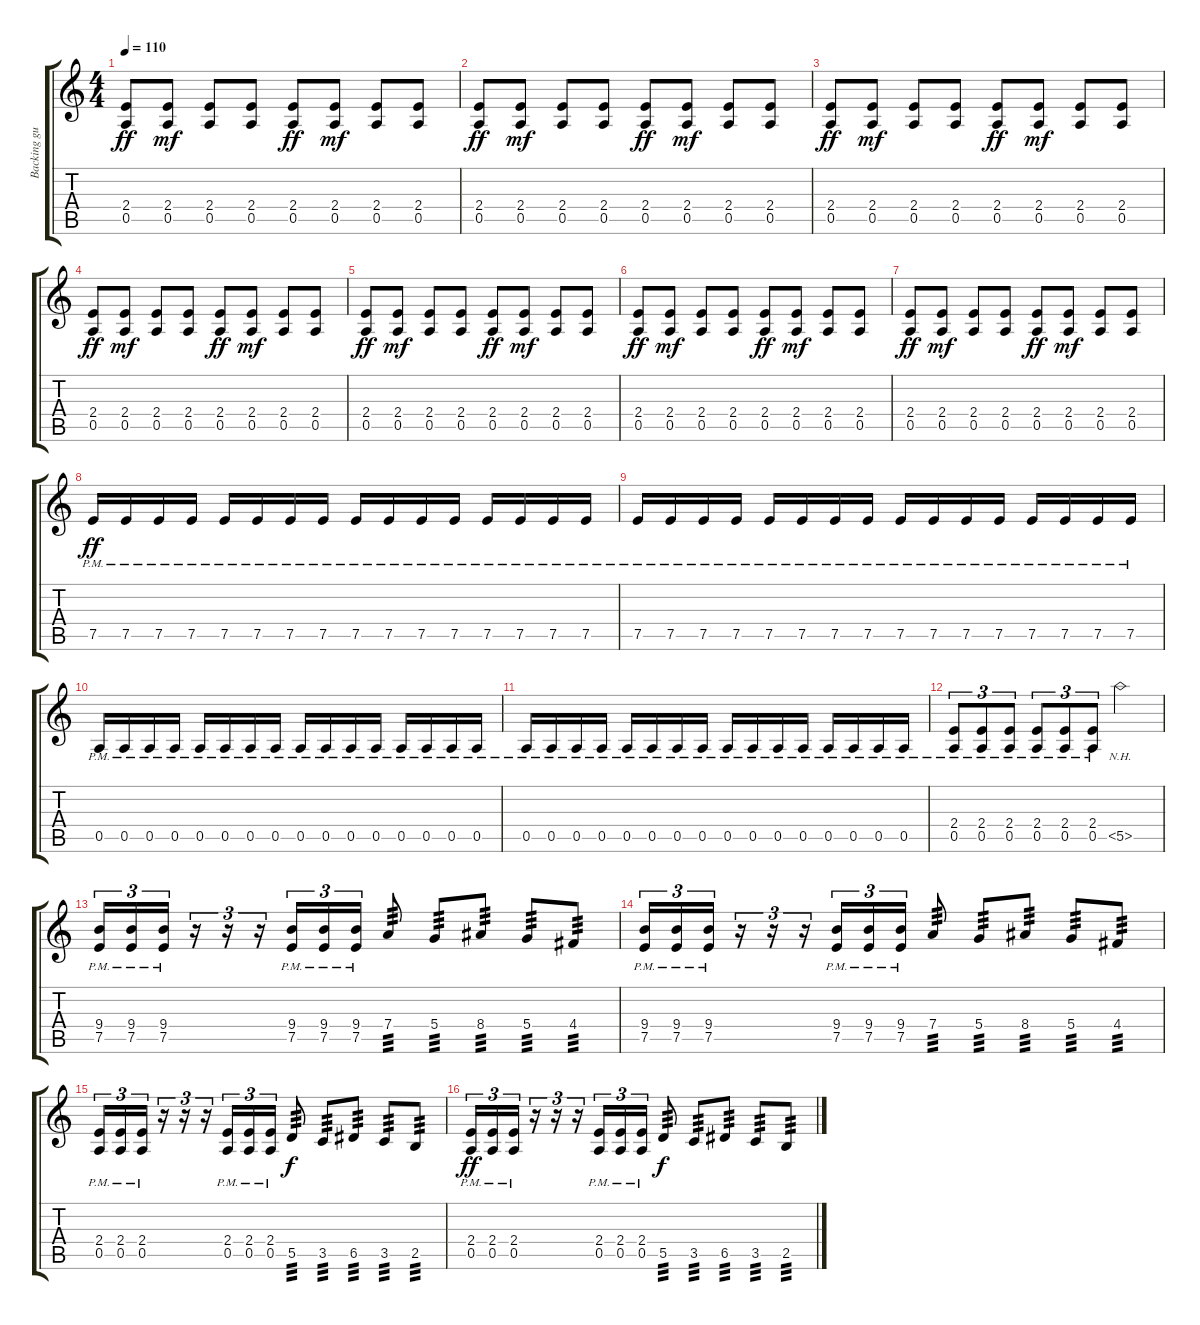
\track ("Backing guitar 2" "Backing gu") {instrument electricguitarclean}
\staff {score tabs}
\tuning (E4 B3 G3 D3 A2 E2) {hide}
\ts (4 4)
\tempo 110
\clef g2
\ks c
(2.4 0.5).8{dy ff} (2.4 0.5).8{dy mf} (2.4 0.5).8 (2.4 0.5).8 (2.4 0.5).8{dy ff} (2.4 0.5).8{dy mf} (2.4 0.5).8 (2.4 0.5).8 |
(2.4 0.5).8{dy ff} (2.4 0.5).8{dy mf} (2.4 0.5).8 (2.4 0.5).8 (2.4 0.5).8{dy ff} (2.4 0.5).8{dy mf} (2.4 0.5).8 (2.4 0.5).8 |
(2.4 0.5).8{dy ff} (2.4 0.5).8{dy mf} (2.4 0.5).8 (2.4 0.5).8 (2.4 0.5).8{dy ff} (2.4 0.5).8{dy mf} (2.4 0.5).8 (2.4 0.5).8 |
(2.4 0.5).8{dy ff} (2.4 0.5).8{dy mf} (2.4 0.5).8 (2.4 0.5).8 (2.4 0.5).8{dy ff} (2.4 0.5).8{dy mf} (2.4 0.5).8 (2.4 0.5).8 |
(2.4 0.5).8{dy ff} (2.4 0.5).8{dy mf} (2.4 0.5).8 (2.4 0.5).8 (2.4 0.5).8{dy ff} (2.4 0.5).8{dy mf} (2.4 0.5).8 (2.4 0.5).8 |
(2.4 0.5).8{dy ff} (2.4 0.5).8{dy mf} (2.4 0.5).8 (2.4 0.5).8 (2.4 0.5).8{dy ff} (2.4 0.5).8{dy mf} (2.4 0.5).8 (2.4 0.5).8 |
(2.4 0.5).8{dy ff} (2.4 0.5).8{dy mf} (2.4 0.5).8 (2.4 0.5).8 (2.4 0.5).8{dy ff} (2.4 0.5).8{dy mf} (2.4 0.5).8 (2.4 0.5).8 |
7.5{pm}.16{dy ff instrument distortionguitar} 7.5{pm}.16 7.5{pm}.16 7.5{pm}.16 7.5{pm}.16 7.5{pm}.16 7.5{pm}.16 7.5{pm}.16 7.5{pm}.16 7.5{pm}.16 7.5{pm}.16 7.5{pm}.16 7.5{pm}.16 7.5{pm}.16 7.5{pm}.16 7.5{pm}.16 |
7.5{pm}.16 7.5{pm}.16 7.5{pm}.16 7.5{pm}.16 7.5{pm}.16 7.5{pm}.16 7.5{pm}.16 7.5{pm}.16 7.5{pm}.16 7.5{pm}.16 7.5{pm}.16 7.5{pm}.16 7.5{pm}.16 7.5{pm}.16 7.5{pm}.16 7.5{pm}.16 |
0.5{pm}.16{instrument distortionguitar} 0.5{pm}.16 0.5{pm}.16 0.5{pm}.16 0.5{pm}.16 0.5{pm}.16 0.5{pm}.16 0.5{pm}.16 0.5{pm}.16 0.5{pm}.16 0.5{pm}.16 0.5{pm}.16 0.5{pm}.16 0.5{pm}.16 0.5{pm}.16 0.5{pm}.16 |
0.5{pm}.16{instrument distortionguitar} 0.5{pm}.16 0.5{pm}.16 0.5{pm}.16 0.5{pm}.16 0.5{pm}.16 0.5{pm}.16 0.5{pm}.16 0.5{pm}.16 0.5{pm}.16 0.5{pm}.16 0.5{pm}.16 0.5{pm}.16 0.5{pm}.16 0.5{pm}.16 0.5{pm}.16 |
(2.4{pm} 0.5{pm}).8{tu (3 2)} (2.4{pm} 0.5{pm}).8{tu (3 2)} (2.4{pm} 0.5{pm}).8{tu (3 2)} (2.4{pm} 0.5{pm}).8{tu (3 2)} (2.4{pm} 0.5{pm}).8{tu (3 2)} (2.4{pm} 0.5{pm}).8{tu (3 2)} 5.5{nh}.2 |
(9.4{pm} 7.5{pm}).16{tu (3 2)} (9.4{pm} 7.5{pm}).16{tu (3 2)} (9.4{pm} 7.5{pm}).16{tu (3 2)} r.16{tu (3 2)} r.16{tu (3 2)} r.16{tu (3 2)} (9.4{pm} 7.5{pm}).16{tu (3 2)} (9.4{pm} 7.5{pm}).16{tu (3 2)} (9.4{pm} 7.5{pm}).16{tu (3 2)} 7.4.8{tp 3} 5.4.8{tp 3} 8.4.8{tp 3} 5.4.8{tp 3} 4.4.8{tp 3} |
(9.4{pm} 7.5{pm}).16{tu (3 2)} (9.4{pm} 7.5{pm}).16{tu (3 2)} (9.4{pm} 7.5{pm}).16{tu (3 2)} r.16{tu (3 2)} r.16{tu (3 2)} r.16{tu (3 2)} (9.4{pm} 7.5{pm}).16{tu (3 2)} (9.4{pm} 7.5{pm}).16{tu (3 2)} (9.4{pm} 7.5{pm}).16{tu (3 2)} 7.4.8{tp 3} 5.4.8{tp 3} 8.4.8{tp 3} 5.4.8{tp 3} 4.4.8{tp 3} |
(2.4{pm} 0.5{pm}).16{tu (3 2)} (2.4{pm} 0.5{pm}).16{tu (3 2)} (2.4{pm} 0.5{pm}).16{tu (3 2)} r.16{tu (3 2)} r.16{tu (3 2)} r.16{tu (3 2)} (2.4{pm} 0.5{pm}).16{tu (3 2)} (2.4{pm} 0.5{pm}).16{tu (3 2)} (2.4{pm} 0.5{pm}).16{tu (3 2)} 5.5.8{tp 3 dy f} 3.5.8{tp 3} 6.5.8{tp 3} 3.5.8{tp 3} 2.5.8{tp 3} |
(2.4{pm} 0.5{pm}).16{tu (3 2) dy ff} (2.4{pm} 0.5{pm}).16{tu (3 2)} (2.4{pm} 0.5{pm}).16{tu (3 2)} r.16{tu (3 2)} r.16{tu (3 2)} r.16{tu (3 2)} (2.4{pm} 0.5{pm}).16{tu (3 2)} (2.4{pm} 0.5{pm}).16{tu (3 2)} (2.4{pm} 0.5{pm}).16{tu (3 2)} 5.5.8{tp 3 dy f} 3.5.8{tp 3} 6.5.8{tp 3} 3.5.8{tp 3} 2.5.8{tp 3}
